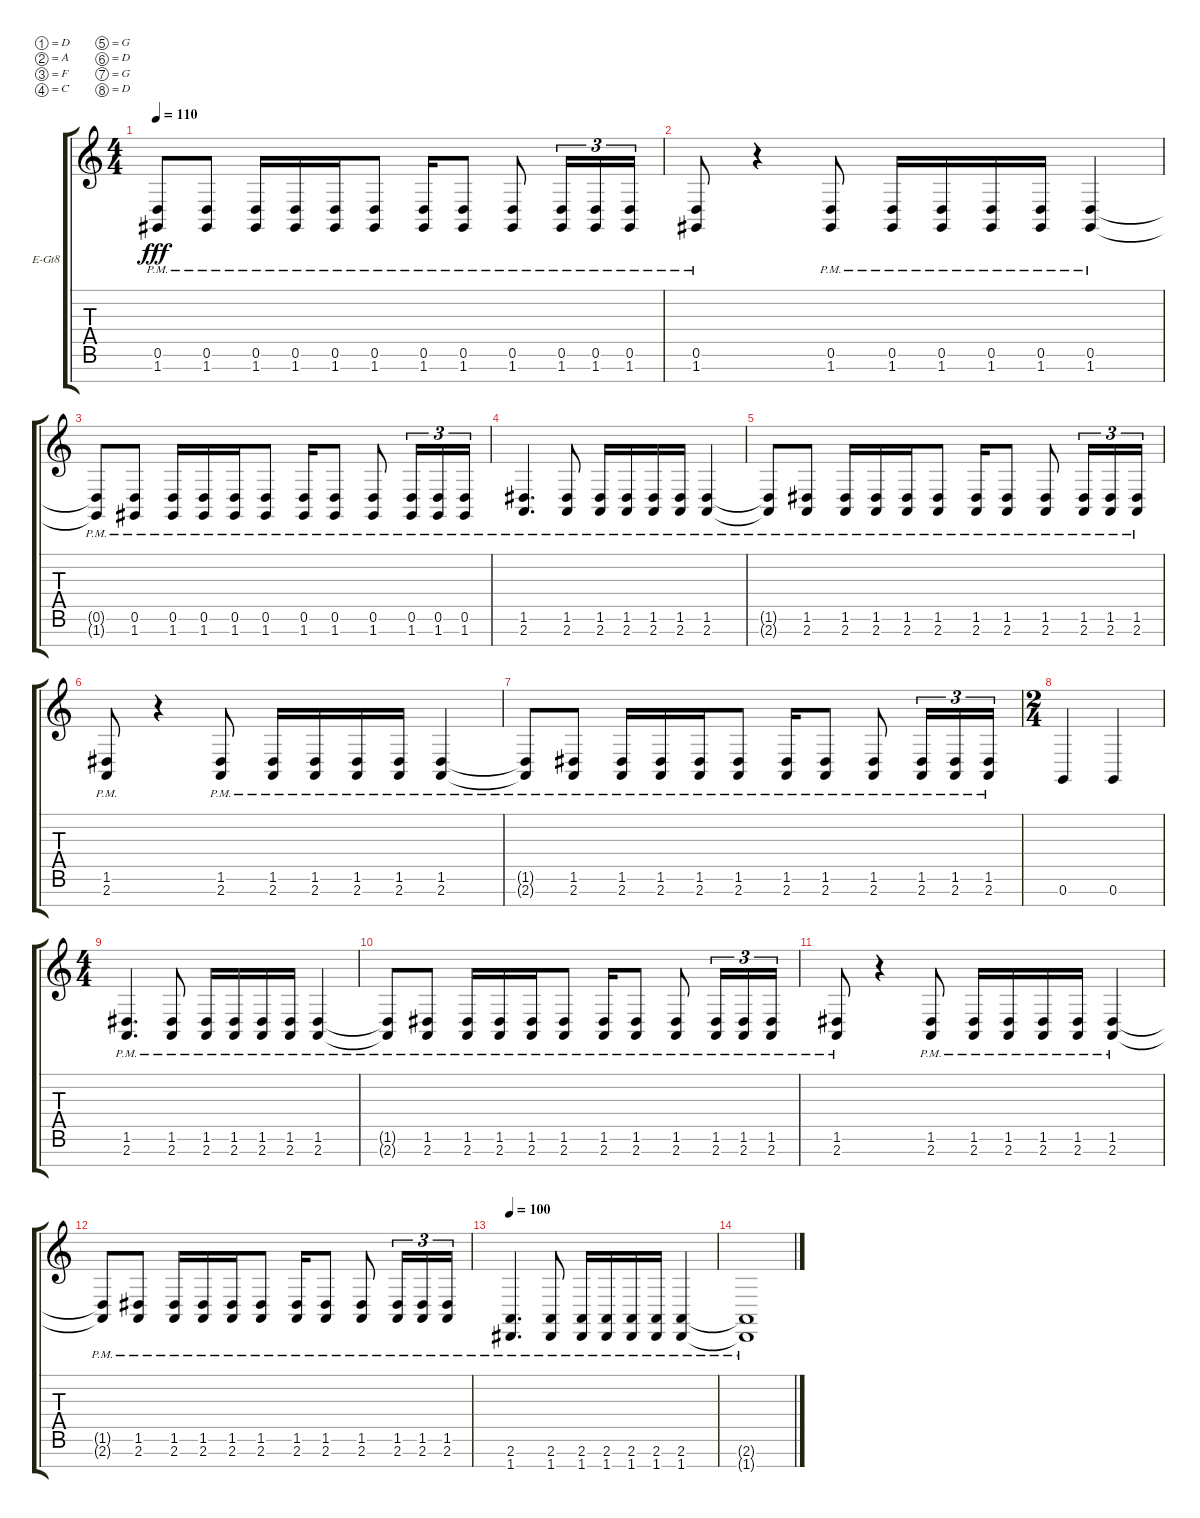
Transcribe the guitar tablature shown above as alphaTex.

\bracketExtendMode groupsimilarinstruments
\firstSystemTrackNameOrientation horizontal
\otherSystemsTrackNameOrientation horizontal
\track ("Jae" "E-Gt8") {instrument distortionguitar}
\staff {score tabs}
\tuning (D4 A3 F3 C3 G2 D2 G1 D1)
\ts (4 4)
\tempo 110
\clef g2
\ks c
(1.7{pm t} 0.6{pm t}).8{dy fff} (1.7{pm} 0.6{pm}).8 (1.7{pm} 0.6{pm}).16 (1.7{pm} 0.6{pm}).16 (1.7{pm} 0.6{pm}).16 (1.7{pm} 0.6{pm}).8 (1.7{pm} 0.6{pm}).16 (1.7{pm} 0.6{pm}).8 (1.7{pm} 0.6{pm}).8 (1.7{pm} 0.6{pm}).16{tu (3 2)} (1.7{pm} 0.6{pm}).16{tu (3 2)} (1.7{pm} 0.6{pm}).16{tu (3 2)} |
(1.7{pm} 0.6{pm}).8 r.4 (1.7{pm} 0.6{pm}).8 (1.7{pm} 0.6{pm}).16 (1.7{pm} 0.6{pm}).16 (1.7{pm} 0.6{pm}).16 (1.7{pm} 0.6{pm}).16 (1.7{pm} 0.6{pm}).4 |
(1.7{pm t} 0.6{pm t}).8 (1.7{pm} 0.6{pm}).8 (1.7{pm} 0.6{pm}).16 (1.7{pm} 0.6{pm}).16 (1.7{pm} 0.6{pm}).16 (1.7{pm} 0.6{pm}).8 (1.7{pm} 0.6{pm}).16 (1.7{pm} 0.6{pm}).8 (1.7{pm} 0.6{pm}).8 (1.7{pm} 0.6{pm}).16{tu (3 2)} (1.7{pm} 0.6{pm}).16{tu (3 2)} (1.7{pm} 0.6{pm}).16{tu (3 2)} |
(2.7{pm} 1.6{pm}).4{d} (2.7{pm} 1.6{pm}).8 (2.7{pm} 1.6{pm}).16 (2.7{pm} 1.6{pm}).16 (2.7{pm} 1.6{pm}).16 (2.7{pm} 1.6{pm}).16 (2.7{pm} 1.6{pm}).4 |
(2.7{pm t} 1.6{pm t}).8 (2.7{pm} 1.6{pm}).8 (2.7{pm} 1.6{pm}).16 (2.7{pm} 1.6{pm}).16 (2.7{pm} 1.6{pm}).16 (2.7{pm} 1.6{pm}).8 (2.7{pm} 1.6{pm}).16 (2.7{pm} 1.6{pm}).8 (2.7{pm} 1.6{pm}).8 (2.7{pm} 1.6{pm}).16{tu (3 2)} (2.7{pm} 1.6{pm}).16{tu (3 2)} (2.7{pm} 1.6{pm}).16{tu (3 2)} |
(2.7{pm} 1.6{pm}).8 r.4 (2.7{pm} 1.6{pm}).8 (2.7{pm} 1.6{pm}).16 (2.7{pm} 1.6{pm}).16 (2.7{pm} 1.6{pm}).16 (2.7{pm} 1.6{pm}).16 (2.7{pm} 1.6{pm}).4 |
(2.7{pm t} 1.6{pm t}).8 (2.7{pm} 1.6{pm}).8 (2.7{pm} 1.6{pm}).16 (2.7{pm} 1.6{pm}).16 (2.7{pm} 1.6{pm}).16 (2.7{pm} 1.6{pm}).8 (2.7{pm} 1.6{pm}).16 (2.7{pm} 1.6{pm}).8 (2.7{pm} 1.6{pm}).8 (2.7{pm} 1.6{pm}).16{tu (3 2)} (2.7{pm} 1.6{pm}).16{tu (3 2)} (2.7{pm} 1.6{pm}).16{tu (3 2)} |
\ts (2 4)
0.7.4 0.7.4 |
\ts (4 4)
(2.7{pm} 1.6{pm}).4{d} (2.7{pm} 1.6{pm}).8 (2.7{pm} 1.6{pm}).16 (2.7{pm} 1.6{pm}).16 (2.7{pm} 1.6{pm}).16 (2.7{pm} 1.6{pm}).16 (2.7{pm} 1.6{pm}).4 |
(2.7{pm t} 1.6{pm t}).8 (2.7{pm} 1.6{pm}).8 (2.7{pm} 1.6{pm}).16 (2.7{pm} 1.6{pm}).16 (2.7{pm} 1.6{pm}).16 (2.7{pm} 1.6{pm}).8 (2.7{pm} 1.6{pm}).16 (2.7{pm} 1.6{pm}).8 (2.7{pm} 1.6{pm}).8 (2.7{pm} 1.6{pm}).16{tu (3 2)} (2.7{pm} 1.6{pm}).16{tu (3 2)} (2.7{pm} 1.6{pm}).16{tu (3 2)} |
(2.7{pm} 1.6{pm}).8 r.4 (2.7{pm} 1.6{pm}).8 (2.7{pm} 1.6{pm}).16 (2.7{pm} 1.6{pm}).16 (2.7{pm} 1.6{pm}).16 (2.7{pm} 1.6{pm}).16 (2.7{pm} 1.6{pm}).4 |
(2.7{pm t} 1.6{pm t}).8 (2.7{pm} 1.6{pm}).8 (2.7{pm} 1.6{pm}).16 (2.7{pm} 1.6{pm}).16 (2.7{pm} 1.6{pm}).16 (2.7{pm} 1.6{pm}).8 (2.7{pm} 1.6{pm}).16 (2.7{pm} 1.6{pm}).8 (2.7{pm} 1.6{pm}).8 (2.7{pm} 1.6{pm}).16{tu (3 2)} (2.7{pm} 1.6{pm}).16{tu (3 2)} (2.7{pm} 1.6{pm}).16{tu (3 2)} |
\tempo 100
(1.8{pm} 2.7{pm}).4{d} (1.8{pm} 2.7{pm}).8 (1.8{pm} 2.7{pm}).16 (1.8{pm} 2.7{pm}).16 (1.8{pm} 2.7{pm}).16 (1.8{pm} 2.7{pm}).16 (1.8{pm} 2.7{pm}).4 |
(1.8{pm t} 2.7{pm t}).1
